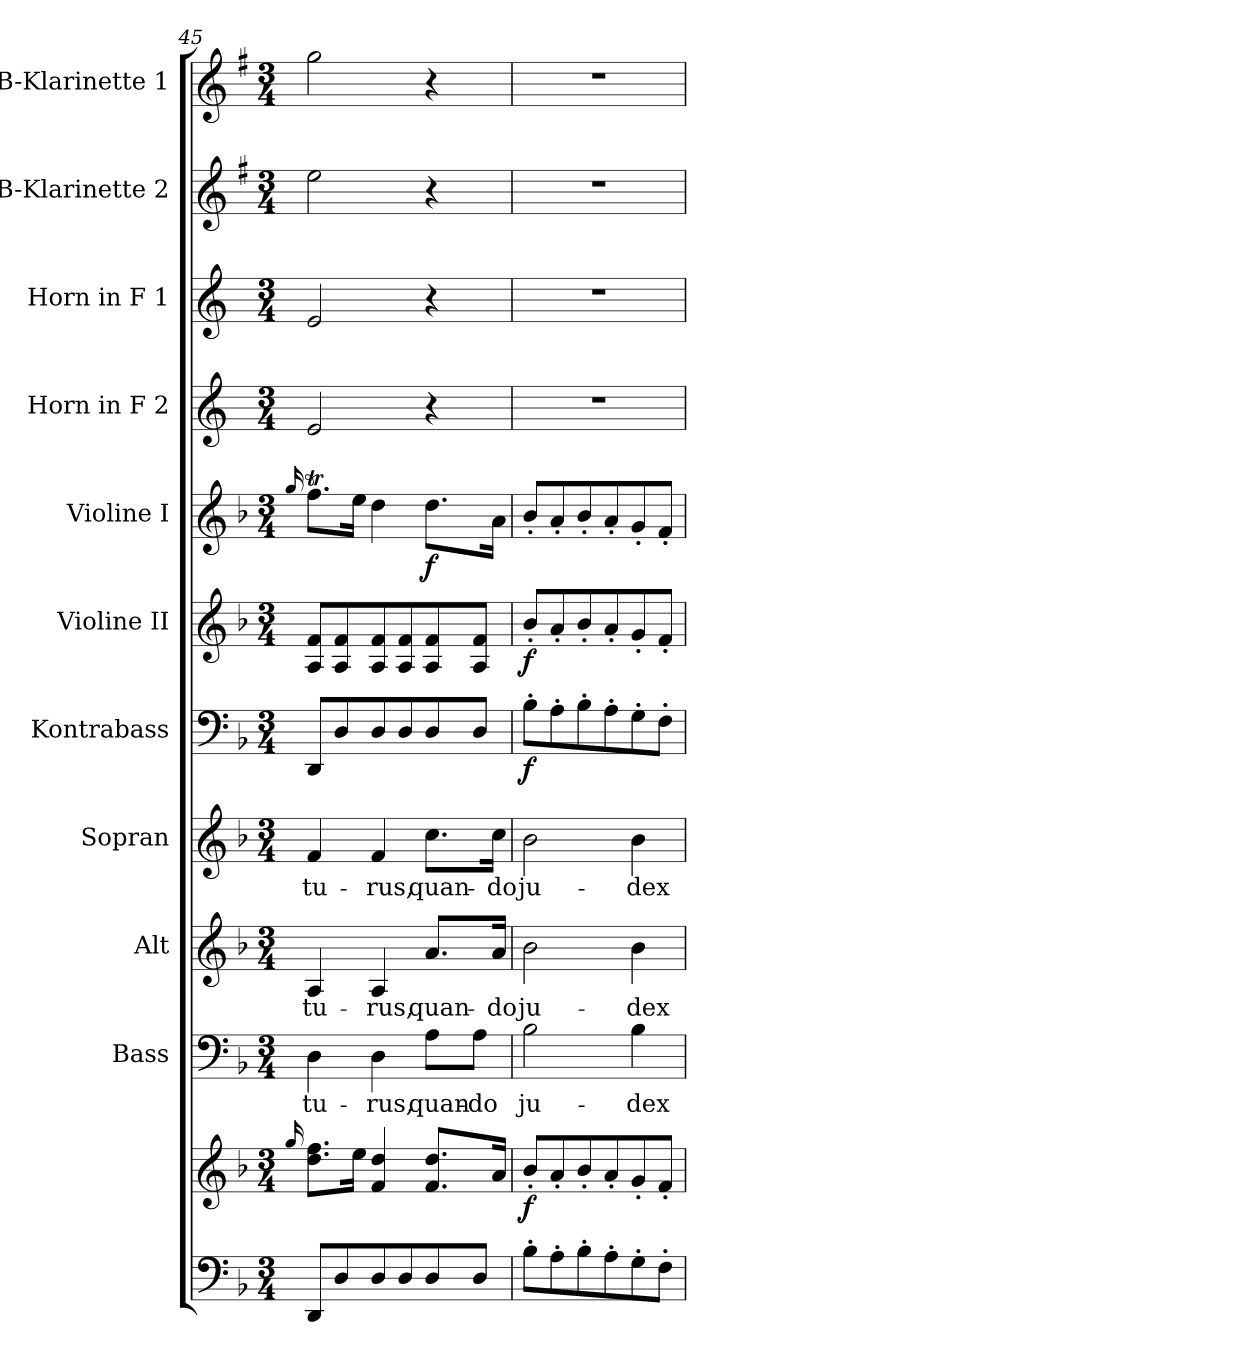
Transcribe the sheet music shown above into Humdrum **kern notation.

**kern	**kern	**dynam	**kern	**text	**kern	**text	**kern	**text	**kern	**dynam	**kern	**dynam	**kern	**dynam	**kern	**kern	**kern	**kern
*part11	*part11	*part11	*part10	*part10	*part9	*part9	*part8	*part8	*part7	*part7	*part6	*part6	*part5	*part5	*part4	*part3	*part2	*part1
*staff12	*staff11	*staff11/12	*staff10	*staff10	*staff9	*staff9	*staff8	*staff8	*staff7	*staff7	*staff6	*staff6	*staff5	*staff5	*staff4	*staff3	*staff2	*staff1
*	*	*	*I"Bass	*	*I"Alt	*	*I"Sopran	*	*I"Kontrabass	*	*I"Violine II	*	*I"Violine I	*	*I"Horn in F 2	*I"Horn in F 1	*I"B-Klarinette 2	*I"B-Klarinette 1
*	*	*	*I'B.	*	*I'A.	*	*I'S.	*	*I'Kb.	*	*I'Vl. II	*	*I'Vl. I	*	*	*	*I'B Kl. 2	*I'B Kl. 1
*clefF4	*clefG2	*	*clefF4	*	*clefG2	*	*clefG2	*	*clefF4	*	*clefG2	*	*clefG2	*	*clefG2	*clefG2	*clefG2	*clefG2
*	*	*	*	*	*	*	*	*	*ITrd7c12	*	*	*	*	*	*ITrd4c7	*ITrd4c7	*ITrd1c2	*ITrd1c2
*k[b-]	*k[b-]	*	*k[b-]	*	*k[b-]	*	*k[b-]	*	*k[b-]	*	*k[b-]	*	*k[b-]	*	*k[b-]	*k[b-]	*k[b-]	*k[b-]
*F:	*F:	*	*F:	*	*F:	*	*F:	*	*F:	*	*F:	*	*F:	*	*F:	*F:	*F:	*F:
*M3/4	*M3/4	*	*M3/4	*	*M3/4	*	*M3/4	*	*M3/4	*	*M3/4	*	*M3/4	*	*M3/4	*M3/4	*M3/4	*M3/4
=45	=45	=45	=45	=45	=45	=45	=45	=45	=45	=45	=45	=45	=45	=45	=45	=45	=45	=45
.	16qqgg/	.	.	.	.	.	.	.	.	.	.	.	16qqgg/	.	.	.	.	.
!	!	!	!	!LO:LY:b	!	!LO:LY:b	!	!LO:LY:b	!	!	!	!	!	!	!	!	!	!
8DD/L	8.dd\ 8.ff\L	.	4D\	-tu-	4A/	-tu-	4f/	-tu-	8DDD/L	.	8A/ 8f/L	.	8.ffT\L	.	2A/	2A/	2dd\	2ff\
8D/	.	.	.	.	.	.	.	.	8DD/	.	8A/ 8f/	.	.	.	.	.	.	.
.	16ee\Jk	.	.	.	.	.	.	.	.	.	.	.	16ee\Jk	.	.	.	.	.
!	!	!	!	!LO:LY:b	!	!LO:LY:b	!	!LO:LY:b	!	!	!	!	!	!	!	!	!	!
8D/	4f/ 4dd/	.	4D\	-rus,	4A/	-rus,	4f/	-rus,	8DD/	.	8A/ 8f/	.	4dd\	.	.	.	.	.
8D/	.	.	.	.	.	.	.	.	8DD/	.	8A/ 8f/	.	.	.	.	.	.	.
!	!	!	!	!LO:LY:b	!	!LO:LY:b	!	!LO:LY:b	!	!	!	!	!	!LO:DY:b	!	!	!	!
8D/	8.f/ 8.dd/L	.	8A\L	quan-	8.a/L	quan-	8.cc\L	quan-	8DD/	.	8A/ 8f/	.	8.dd\L	f	4r	4r	4r	4r
!	!	!	!	!LO:LY:b	!	!	!	!	!	!	!	!	!	!	!	!	!	!
8D/J	.	.	8A\J	-do	.	.	.	.	8DD/J	.	8A/ 8f/J	.	.	.	.	.	.	.
!	!	!	!	!	!	!LO:LY:b	!	!LO:LY:b	!	!	!	!	!	!	!	!	!	!
.	16a/Jk	.	.	.	16a/Jk	-do	16cc\Jk	-do	.	.	.	.	16a\Jk	.	.	.	.	.
!!LO:PB:g=z
=46	=46	=46	=46	=46	=46	=46	=46	=46	=46	=46	=46	=46	=46	=46	=46	=46	=46	=46
!	!	!LO:DY:b	!	!LO:LY:b	!	!LO:LY:b	!	!LO:LY:b	!	!LO:DY:b	!	!LO:DY:b	!	!	!	!	!	!
8B-'>\L	8b-'</L	f	2B-\	ju-	2b-\	ju-	2b-\	ju-	8BB-'>\L	f	8b-'</L	f	8b-'</L	.	2.r	2.r	2.r	2.r
8A'>\	8a'</	.	.	.	.	.	.	.	8AA'>\	.	8a'</	.	8a'</	.	.	.	.	.
8B-'>\	8b-'</	.	.	.	.	.	.	.	8BB-'>\	.	8b-'</	.	8b-'</	.	.	.	.	.
8A'>\	8a'</	.	.	.	.	.	.	.	8AA'>\	.	8a'</	.	8a'</	.	.	.	.	.
!	!	!	!	!LO:LY:b	!	!LO:LY:b	!	!LO:LY:b	!	!	!	!	!	!	!	!	!	!
8G'>\	8g'</	.	4B-\	-dex	4b-\	-dex	4b-\	-dex	8GG'>\	.	8g'</	.	8g'</	.	.	.	.	.
8F'>\J	8f'</J	.	.	.	.	.	.	.	8FF'>\J	.	8f'</J	.	8f'</J	.	.	.	.	.
=	=	=	=	=	=	=	=	=	=	=	=	=	=	=	=	=	=	=
*-	*-	*-	*-	*-	*-	*-	*-	*-	*-	*-	*-	*-	*-	*-	*-	*-	*-	*-
